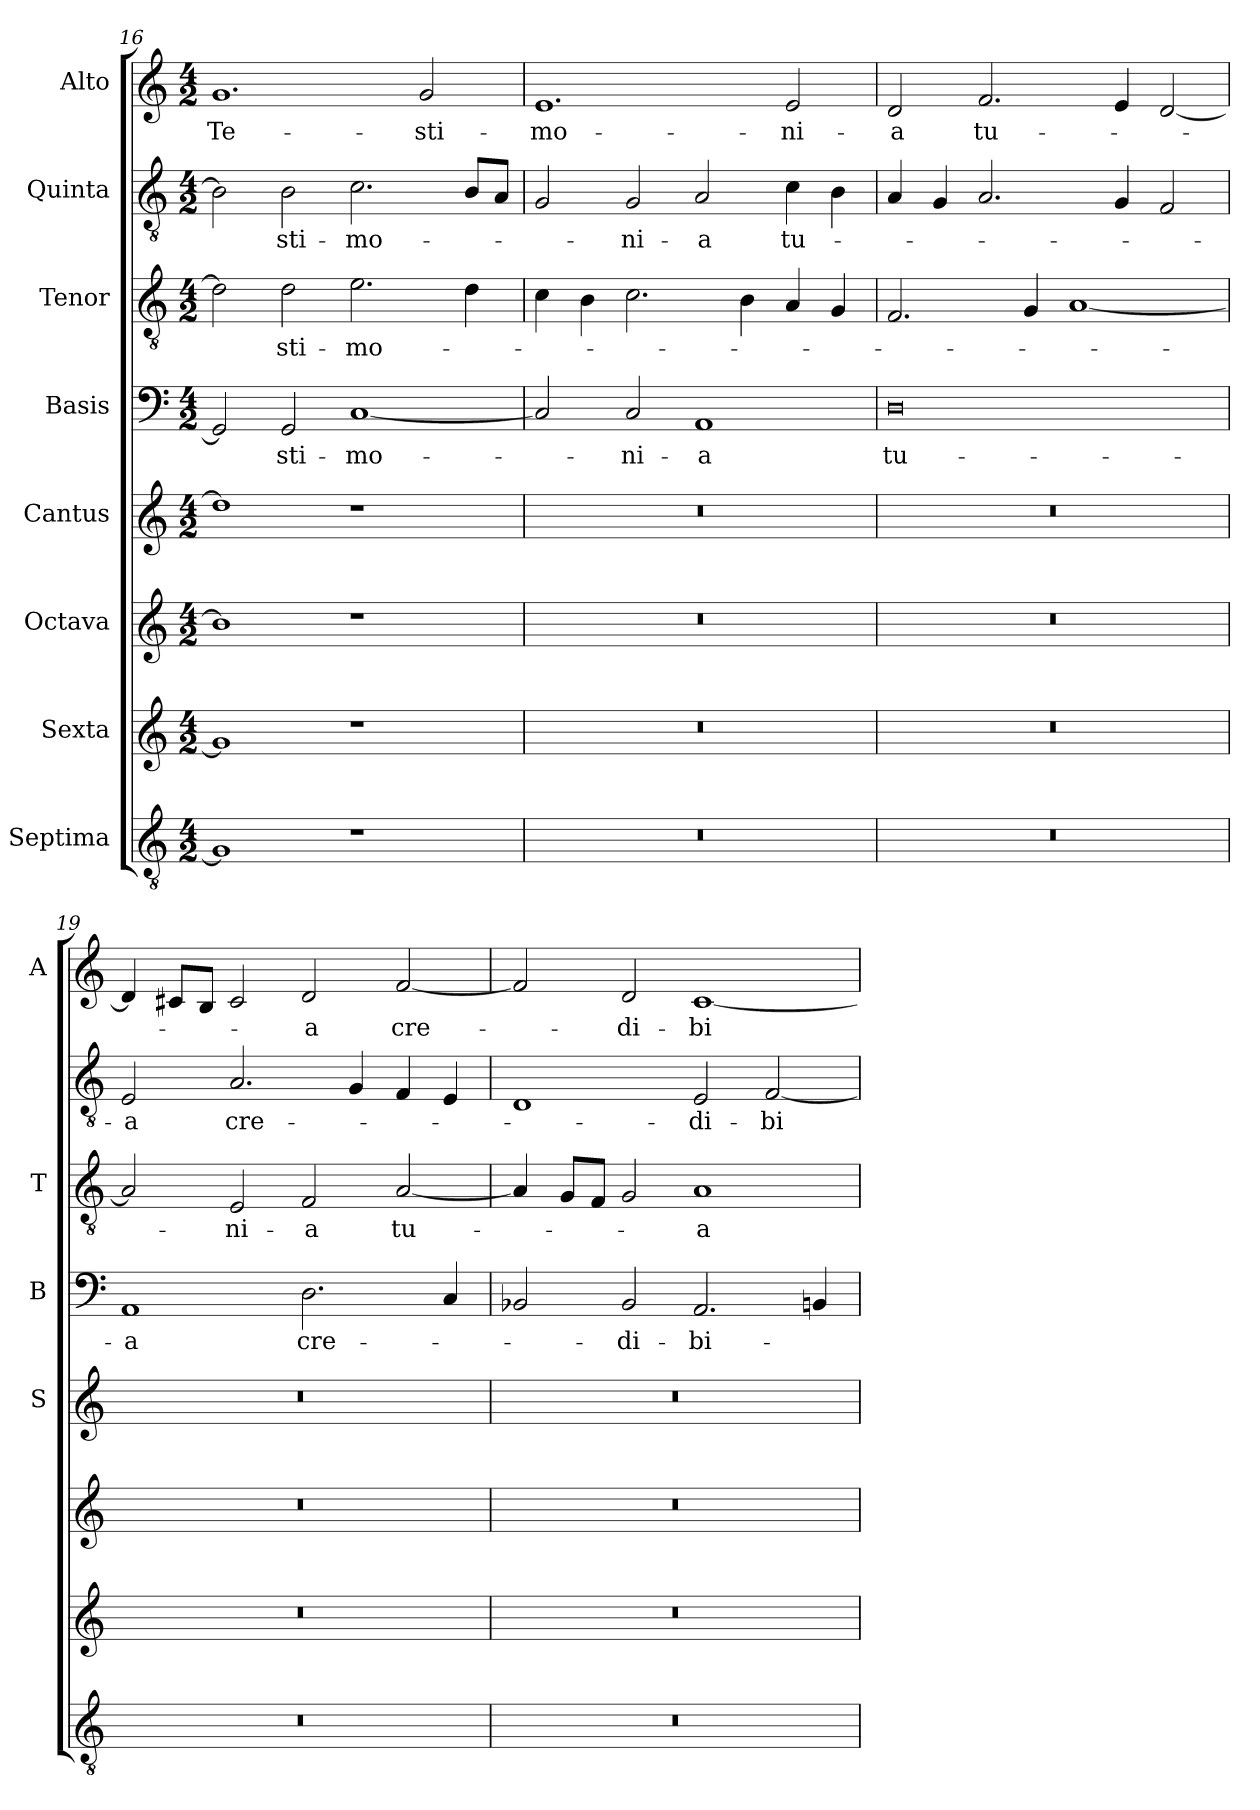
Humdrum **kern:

**kern	**text	**kern	**text	**kern	**text	**kern	**text	**kern	**text	**kern	**text	**kern	**text	**kern	**text
*part8	*part8	*part7	*part7	*part6	*part6	*part5	*part5	*part4	*part4	*part3	*part3	*part2	*part2	*part1	*part1
*staff8	*staff8	*staff7	*staff7	*staff6	*staff6	*staff5	*staff5	*staff4	*staff4	*staff3	*staff3	*staff2	*staff2	*staff1	*staff1
*I"Septima	*	*I"Sexta	*	*I"Octava	*	*I"Cantus	*	*I"Basis	*	*I"Tenor	*	*I"Quinta	*	*I"Alto	*
*	*	*	*	*	*	*I'S	*	*I'B	*	*I'T	*	*	*	*I'A	*
*clefGv2	*	*clefG2	*	*clefG2	*	*clefG2	*	*clefF4	*	*clefGv2	*	*clefGv2	*	*clefG2	*
*k[]	*	*k[]	*	*k[]	*	*k[]	*	*k[]	*	*k[]	*	*k[]	*	*k[]	*
*C:	*	*C:	*	*C:	*	*C:	*	*C:	*	*C:	*	*C:	*	*C:	*
*M4/2	*	*M4/2	*	*M4/2	*	*M4/2	*	*M4/2	*	*M4/2	*	*M4/2	*	*M4/2	*
=16	=16	=16	=16	=16	=16	=16	=16	=16	=16	=16	=16	=16	=16	=16	=16
!	!	!	!	!	!	!	!	!	!	!	!	!	!	!	!LO:LY:b
1G]	.	1g]	.	1b]	.	1dd]	.	2GG/]	.	2d\]	.	2B\]	.	1.g	Te-
!	!	!	!	!	!	!	!	!	!LO:LY:b	!	!LO:LY:b	!	!LO:LY:b	!	!
.	.	.	.	.	.	.	.	2GG/	-sti-	2d\	-sti-	2B\	-sti-	.	.
!	!	!	!	!	!	!	!	!	!LO:LY:b	!	!LO:LY:b	!	!LO:LY:b	!	!
1r	.	1r	.	1r	.	1r	.	[1C	-mo-	2.e\	-mo-	2.c\	-mo-	.	.
!	!	!	!	!	!	!	!	!	!	!	!	!	!	!	!LO:LY:b
.	.	.	.	.	.	.	.	.	.	.	.	.	.	2g/	-sti-
.	.	.	.	.	.	.	.	.	.	4d\	.	8B/L	.	.	.
.	.	.	.	.	.	.	.	.	.	.	.	8A/J	.	.	.
=17	=17	=17	=17	=17	=17	=17	=17	=17	=17	=17	=17	=17	=17	=17	=17
!	!	!	!	!	!	!	!	!	!	!	!	!	!	!	!LO:LY:b
0r	.	0r	.	0r	.	0r	.	2C/]	.	4c\	.	2G/	.	1.e	-mo-
.	.	.	.	.	.	.	.	.	.	4B\	.	.	.	.	.
!	!	!	!	!	!	!	!	!	!LO:LY:b	!	!	!	!LO:LY:b	!	!
.	.	.	.	.	.	.	.	2C/	-ni-	2.c\	.	2G/	-ni-	.	.
!	!	!	!	!	!	!	!	!	!LO:LY:b	!	!	!	!LO:LY:b	!	!
.	.	.	.	.	.	.	.	1AA	-a	.	.	2A/	-a	.	.
.	.	.	.	.	.	.	.	.	.	4B\	.	.	.	.	.
!	!	!	!	!	!	!	!	!	!	!	!	!	!LO:LY:b	!	!LO:LY:b
.	.	.	.	.	.	.	.	.	.	4A/	.	4c\	tu-	2e/	-ni-
.	.	.	.	.	.	.	.	.	.	4G/	.	4B\	.	.	.
=18	=18	=18	=18	=18	=18	=18	=18	=18	=18	=18	=18	=18	=18	=18	=18
!	!	!	!	!	!	!	!	!	!LO:LY:b	!	!	!	!	!	!LO:LY:b
0r	.	0r	.	0r	.	0r	.	0D	tu-	2.F/	.	4A/	.	2d/	-a
.	.	.	.	.	.	.	.	.	.	.	.	4G/	.	.	.
!	!	!	!	!	!	!	!	!	!	!	!	!	!	!	!LO:LY:b
.	.	.	.	.	.	.	.	.	.	.	.	2.A/	.	2.f/	tu-
.	.	.	.	.	.	.	.	.	.	4G/	.	.	.	.	.
.	.	.	.	.	.	.	.	.	.	[1A	.	.	.	.	.
.	.	.	.	.	.	.	.	.	.	.	.	4G/	.	4e/	.
.	.	.	.	.	.	.	.	.	.	.	.	2F/	.	[2d/	.
!!LO:PB:g=z
=19	=19	=19	=19	=19	=19	=19	=19	=19	=19	=19	=19	=19	=19	=19	=19
!	!	!	!	!	!	!	!	!	!LO:LY:b	!	!	!	!LO:LY:b	!	!
0r	.	0r	.	0r	.	0r	.	1AA	-a	2A/]	.	2E/	-a	4d/]	.
.	.	.	.	.	.	.	.	.	.	.	.	.	.	8c#X/L	.
.	.	.	.	.	.	.	.	.	.	.	.	.	.	8B/J	.
!	!	!	!	!	!	!	!	!	!	!	!LO:LY:b	!	!LO:LY:b	!	!
.	.	.	.	.	.	.	.	.	.	2E/	-ni-	2.A/	cre-	2c#/	.
!	!	!	!	!	!	!	!	!	!LO:LY:b	!	!LO:LY:b	!	!	!	!LO:LY:b
.	.	.	.	.	.	.	.	2.D\	cre-	2F/	-a	.	.	2d/	-a
.	.	.	.	.	.	.	.	.	.	.	.	4G/	.	.	.
!	!	!	!	!	!	!	!	!	!	!	!LO:LY:b	!	!	!	!LO:LY:b
.	.	.	.	.	.	.	.	.	.	[2A/	tu-	4F/	.	[2f/	cre-
.	.	.	.	.	.	.	.	4C/	.	.	.	4E/	.	.	.
=20	=20	=20	=20	=20	=20	=20	=20	=20	=20	=20	=20	=20	=20	=20	=20
0r	.	0r	.	0r	.	0r	.	2BB-X/	.	4A/]	.	1D	.	2f/]	.
.	.	.	.	.	.	.	.	.	.	8G/L	.	.	.	.	.
.	.	.	.	.	.	.	.	.	.	8F/J	.	.	.	.	.
!	!	!	!	!	!	!	!	!	!LO:LY:b	!	!	!	!	!	!LO:LY:b
.	.	.	.	.	.	.	.	2BB-/	-di-	2G/	.	.	.	2d/	-di-
!	!	!	!	!	!	!	!	!	!LO:LY:b	!	!LO:LY:b	!	!LO:LY:b	!	!LO:LY:b
.	.	.	.	.	.	.	.	2.AA/	-bi-	1A	-a	2E/	-di-	[1c	-bi-
!	!	!	!	!	!	!	!	!	!	!	!	!	!LO:LY:b	!	!
.	.	.	.	.	.	.	.	.	.	.	.	[2F/	-bi-	.	.
.	.	.	.	.	.	.	.	4BBn/	.	.	.	.	.	.	.
=	=	=	=	=	=	=	=	=	=	=	=	=	=	=	=
*-	*-	*-	*-	*-	*-	*-	*-	*-	*-	*-	*-	*-	*-	*-	*-
